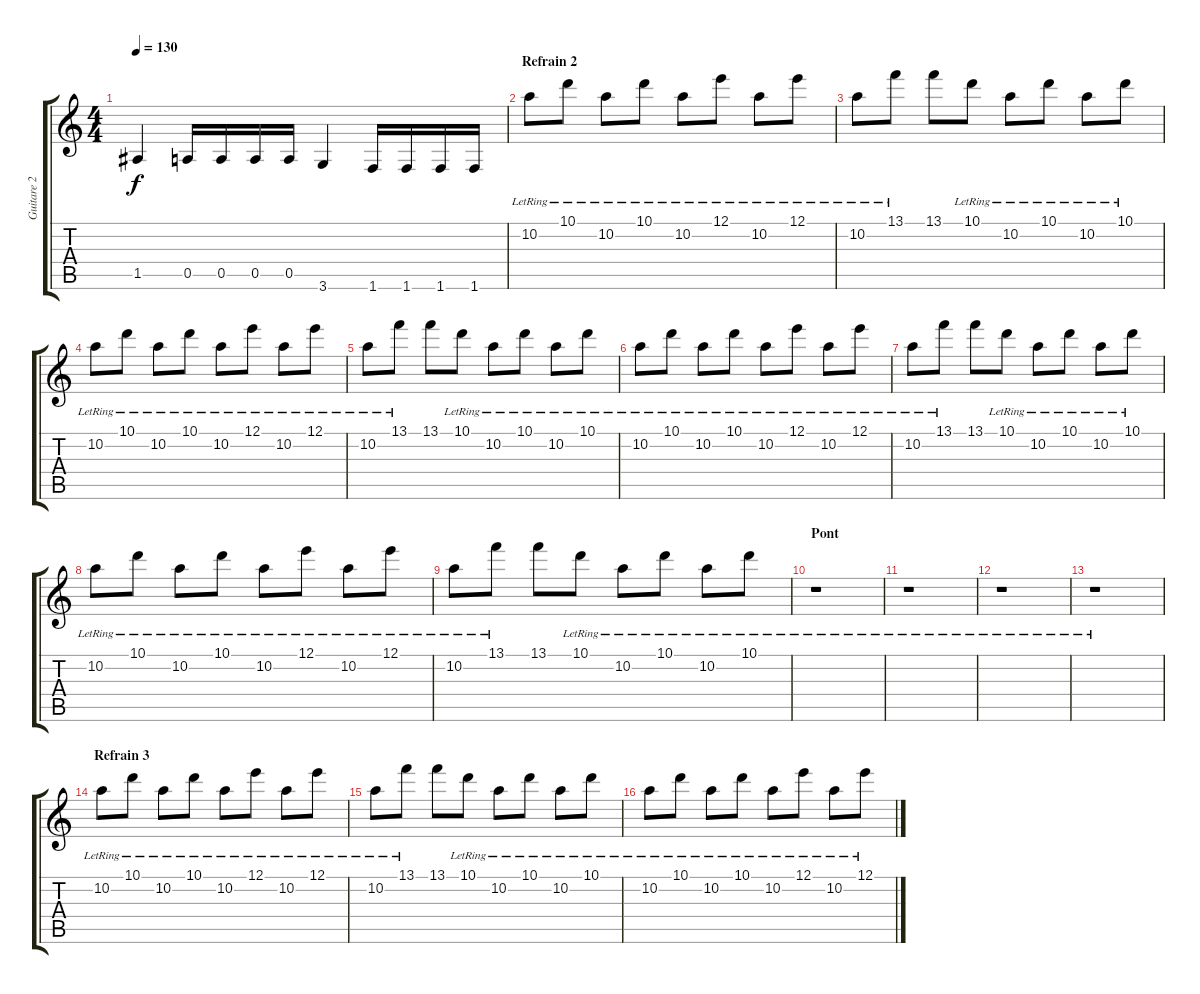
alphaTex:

\track ("Guitare 2" "Guitare 2") {instrument electricguitarmuted}
\staff {score tabs}
\tuning (E4 B3 G3 D3 A2 E2) {hide}
\ts (4 4)
\tempo 130
\clef g2
\ks c
1.5.4{dy f} 0.5.16 0.5.16 0.5.16 0.5.16 3.6.4 1.6.16 1.6.16 1.6.16 1.6.16 |
\section ("" "Refrain 2")
10.2{lr}.8{volume 9 instrument distortionguitar} 10.1{lr}.8 10.2{lr}.8 10.1{lr}.8 10.2{lr}.8 12.1{lr}.8 10.2{lr}.8 12.1{lr}.8 |
10.2{lr}.8 13.1{lr}.8 13.1.8 10.1{lr}.8 10.2{lr}.8 10.1{lr}.8 10.2{lr}.8 10.1{lr}.8 |
10.2{lr}.8 10.1{lr}.8 10.2{lr}.8 10.1{lr}.8 10.2{lr}.8 12.1{lr}.8 10.2{lr}.8 12.1{lr}.8 |
10.2{lr}.8 13.1{lr}.8 13.1.8 10.1{lr}.8 10.2{lr}.8 10.1{lr}.8 10.2{lr}.8 10.1{lr}.8 |
10.2{lr}.8 10.1{lr}.8 10.2{lr}.8 10.1{lr}.8 10.2{lr}.8 12.1{lr}.8 10.2{lr}.8 12.1{lr}.8 |
10.2{lr}.8 13.1{lr}.8 13.1.8 10.1{lr}.8 10.2{lr}.8 10.1{lr}.8 10.2{lr}.8 10.1{lr}.8 |
10.2{lr}.8 10.1{lr}.8 10.2{lr}.8 10.1{lr}.8 10.2{lr}.8 12.1{lr}.8 10.2{lr}.8 12.1{lr}.8 |
10.2{lr}.8 13.1{lr}.8 13.1.8 10.1{lr}.8 10.2{lr}.8 10.1{lr}.8 10.2{lr}.8 10.1{lr}.8 |
\section ("" "Pont")
r.1 |
r.1 |
r.1 |
r.1 |
\section ("" "Refrain 3")
10.2{lr}.8{volume 9 instrument distortionguitar} 10.1{lr}.8 10.2{lr}.8 10.1{lr}.8 10.2{lr}.8 12.1{lr}.8 10.2{lr}.8 12.1{lr}.8 |
10.2{lr}.8 13.1{lr}.8 13.1.8 10.1{lr}.8 10.2{lr}.8 10.1{lr}.8 10.2{lr}.8 10.1{lr}.8 |
10.2{lr}.8 10.1{lr}.8 10.2{lr}.8 10.1{lr}.8 10.2{lr}.8 12.1{lr}.8 10.2{lr}.8 12.1{lr}.8
